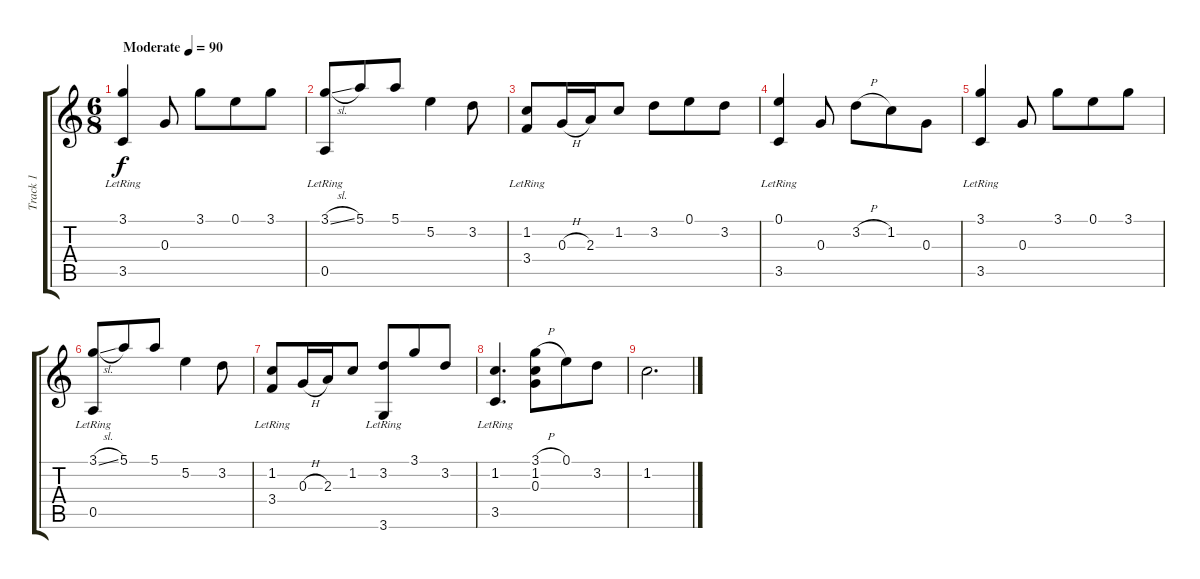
\track ("Track 1" "Track 1") {instrument acousticguitarsteel}
\staff {score tabs}
\tuning (E4 B3 G3 D3 A2 E2) {hide}
\ts (6 8)
\tempo (90 "Moderate")
\clef g2
\ks c
(3.1{lr} 3.5{lr}).4{dy f instrument acousticguitarsteel} 0.3.8 3.1.8 0.1.8 3.1.8 |
(3.1{sl} 0.5{lr}).8 5.1.8 5.1.8 5.2.4 3.2.8 |
(1.2{lr} 3.4{lr}).8 0.3{h}.16 2.3.16 1.2.8 3.2.8 0.1.8 3.2.8 |
(0.1{lr} 3.5{lr}).4 0.3.8 3.2{h}.8 1.2.8 0.3.8 |
(3.1{lr} 3.5{lr}).4 0.3.8 3.1.8 0.1.8 3.1.8 |
(3.1{sl} 0.5{lr}).8 5.1.8 5.1.8 5.2.4 3.2.8 |
(1.2{lr} 3.4{lr}).8 0.3{h}.16 2.3.16 1.2.8 (3.2{lr} 3.6{lr}).8 3.1.8 3.2.8 |
(1.2 3.5{lr}).4{d} (3.1{h} 1.2 0.3).8 0.1.8 3.2.8 |
1.2.2{d}
